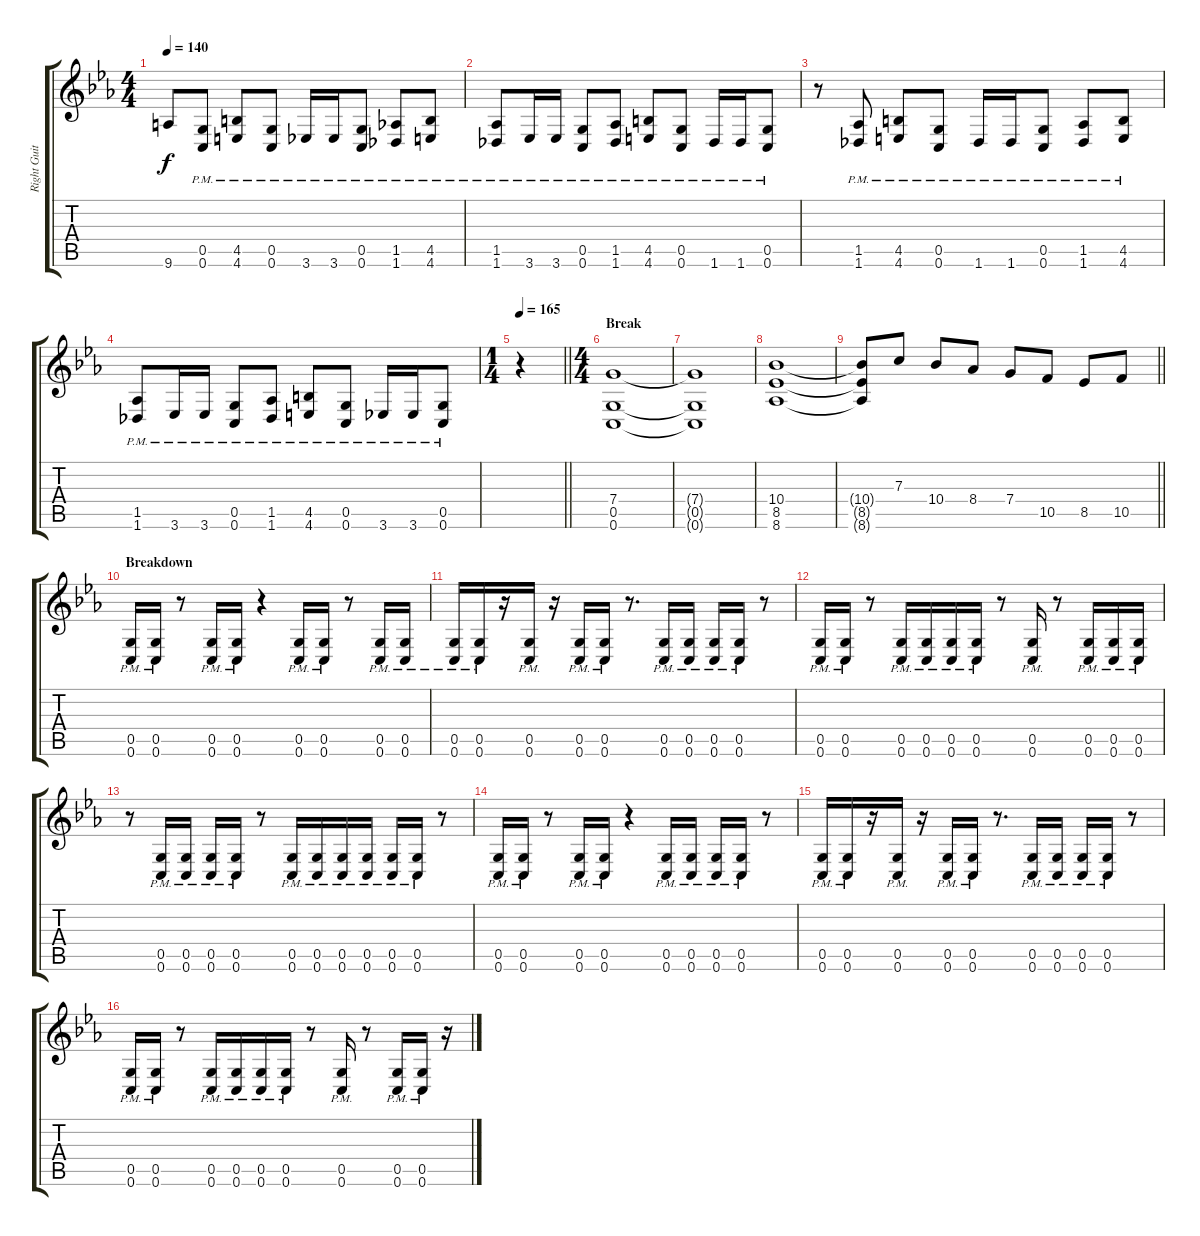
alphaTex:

\track ("Right Guitar" "Right Guit") {instrument distortionguitar}
\staff {score tabs}
\tuning (D4 A3 F3 C3 G2 C2) {hide}
\ts (4 4)
\tempo 140
\clef g2
\ks eb
9.6.8{dy f} (0.5{pm} 0.6{pm}).8 (4.5{pm} 4.6{pm}).8 (0.5{pm} 0.6{pm}).8 3.6{pm}.16 3.6{pm}.16 (0.5{pm} 0.6{pm}).8 (1.5{pm} 1.6{pm}).8 (4.5{pm} 4.6{pm}).8 |
(1.5{pm} 1.6{pm}).8 3.6{pm}.16 3.6{pm}.16 (0.5{pm} 0.6{pm}).8 (1.5{pm} 1.6{pm}).8 (4.5{pm} 4.6{pm}).8 (0.5{pm} 0.6{pm}).8 1.6{pm}.16 1.6{pm}.16 (0.5{pm} 0.6{pm}).8 |
r.8 (1.5{pm} 1.6{pm}).8 (4.5{pm} 4.6{pm}).8 (0.5{pm} 0.6{pm}).8 1.6{pm}.16 1.6{pm}.16 (0.5{pm} 0.6{pm}).8 (1.5{pm} 1.6{pm}).8 (4.5{pm} 4.6{pm}).8 |
(1.5{pm} 1.6{pm}).8 3.6{pm}.16 3.6{pm}.16 (0.5{pm} 0.6{pm}).8 (1.5{pm} 1.6{pm}).8 (4.5{pm} 4.6{pm}).8 (0.5{pm} 0.6{pm}).8 3.6{pm}.16 3.6{pm}.16 (0.5{pm} 0.6{pm}).8 |
\ts (1 4)
\tempo 165
\barLineRight lightlight
r.4 |
\ts (4 4)
\section ("" "Break")
(7.4 0.5 0.6).1 |
(7.4{t} 0.5{t} 0.6{t}).1 |
(10.4 8.5 8.6).1 |
\barLineRight lightlight
(10.4{t} 8.5{t} 8.6{t}).8 7.3.8 10.4.8 8.4.8 7.4.8 10.5.8 8.5.8 10.5.8 |
\section ("" "Breakdown")
(0.5{pm} 0.6{pm}).16 (0.5{pm} 0.6{pm}).16 r.8 (0.5{pm} 0.6{pm}).16 (0.5{pm} 0.6{pm}).16 r.4 (0.5{pm} 0.6{pm}).16 (0.5{pm} 0.6{pm}).16 r.8 (0.5{pm} 0.6{pm}).16 (0.5{pm} 0.6{pm}).16 |
(0.5{pm} 0.6{pm}).16 (0.5{pm} 0.6{pm}).16 r.16 (0.5{pm} 0.6{pm}).16 r.16 (0.5{pm} 0.6{pm}).16 (0.5{pm} 0.6{pm}).16 r.8{d} (0.5{pm} 0.6{pm}).16 (0.5{pm} 0.6{pm}).16 (0.5{pm} 0.6{pm}).16 (0.5{pm} 0.6{pm}).16 r.8 |
(0.5{pm} 0.6{pm}).16 (0.5{pm} 0.6{pm}).16 r.8 (0.5{pm} 0.6{pm}).16 (0.5{pm} 0.6{pm}).16 (0.5{pm} 0.6{pm}).16 (0.5{pm} 0.6{pm}).16 r.8 (0.5{pm} 0.6{pm}).16 r.8 (0.5{pm} 0.6{pm}).16 (0.5{pm} 0.6{pm}).16 (0.5{pm} 0.6{pm}).16 |
r.8 (0.5{pm} 0.6{pm}).16 (0.5{pm} 0.6{pm}).16 (0.5{pm} 0.6{pm}).16 (0.5{pm} 0.6{pm}).16 r.8 (0.5{pm} 0.6{pm}).16 (0.5{pm} 0.6{pm}).16 (0.5{pm} 0.6{pm}).16 (0.5{pm} 0.6{pm}).16 (0.5{pm} 0.6{pm}).16 (0.5{pm} 0.6{pm}).16 r.8 |
(0.5{pm} 0.6{pm}).16 (0.5{pm} 0.6{pm}).16 r.8 (0.5{pm} 0.6{pm}).16 (0.5{pm} 0.6{pm}).16 r.4 (0.5{pm} 0.6{pm}).16 (0.5{pm} 0.6{pm}).16 (0.5{pm} 0.6{pm}).16 (0.5{pm} 0.6{pm}).16 r.8 |
(0.5{pm} 0.6{pm}).16 (0.5{pm} 0.6{pm}).16 r.16 (0.5{pm} 0.6{pm}).16 r.16 (0.5{pm} 0.6{pm}).16 (0.5{pm} 0.6{pm}).16 r.8{d} (0.5{pm} 0.6{pm}).16 (0.5{pm} 0.6{pm}).16 (0.5{pm} 0.6{pm}).16 (0.5{pm} 0.6{pm}).16 r.8 |
(0.5{pm} 0.6{pm}).16 (0.5{pm} 0.6{pm}).16 r.8 (0.5{pm} 0.6{pm}).16 (0.5{pm} 0.6{pm}).16 (0.5{pm} 0.6{pm}).16 (0.5{pm} 0.6{pm}).16 r.8 (0.5{pm} 0.6{pm}).16 r.8 (0.5{pm} 0.6{pm}).16 (0.5{pm} 0.6{pm}).16 r.16
